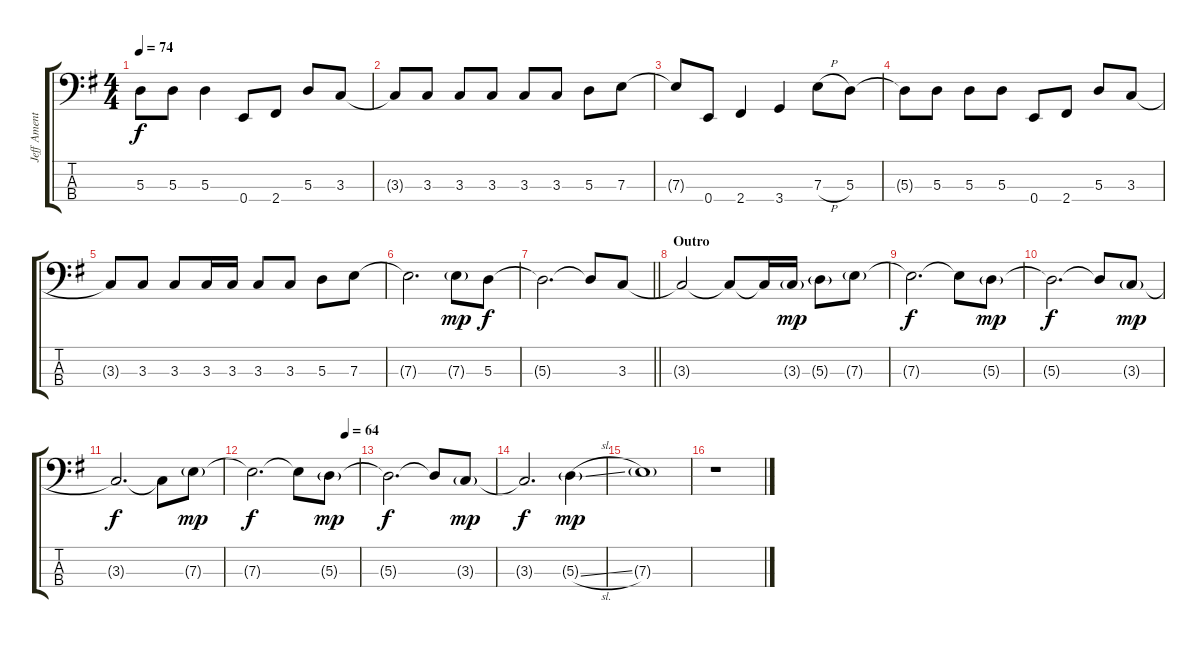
\track ("Jeff Ament" "Jeff Ament") {instrument electricbassfinger}
\staff {score tabs}
\tuning (G2 D2 A1 E1) {hide}
\ts (4 4)
\tempo 74
\clef f4
\ks eminor
5.3{t}.8{dy f} 5.3.8 5.3.4 0.4.8 2.4.8 5.3.8 3.3.8 |
3.3{t}.8 3.3.8 3.3.8 3.3.8 3.3.8 3.3.8 5.3.8 7.3.8 |
7.3{t}.8 0.4.8 2.4.4 3.4.4 7.3{h}.8 5.3.8 |
5.3{t}.8 5.3.8 5.3.8 5.3.8 0.4.8 2.4.8 5.3.8 3.3.8 |
3.3{t}.8 3.3.8 3.3.8 3.3.16 3.3.16 3.3.8 3.3.8 5.3.8 7.3.8 |
7.3{t}.2{d} 7.3{g}.8{dy mp} 5.3.8{dy f} |
\barLineRight lightlight
5.3{t}.2{d} 5.3{t}.8 3.3.8 |
\section ("" "Outro")
3.3{t}.2 3.3{t}.8 3.3{t}.16 3.3{g}.16{dy mp} 5.3{g}.8 7.3{g}.8 |
7.3{t}.2{d dy f} 7.3{t}.8 5.3{g}.8{dy mp} |
5.3{t}.2{d dy f} 5.3{t}.8 3.3{g}.8{dy mp} |
3.3{t}.2{d dy f} 3.3{t}.8 7.3{g}.8{dy mp} |
\tempo (64 0.875)
7.3{t}.2{d dy f} 7.3{t}.8 5.3{g}.8{dy mp} |
5.3{t}.2{d dy f} 5.3{t}.8 3.3{g}.8{dy mp} |
3.3{t}.2{d dy f} 5.3{sl g}.4{dy mp} |
7.3{g}.1 |
r.1
